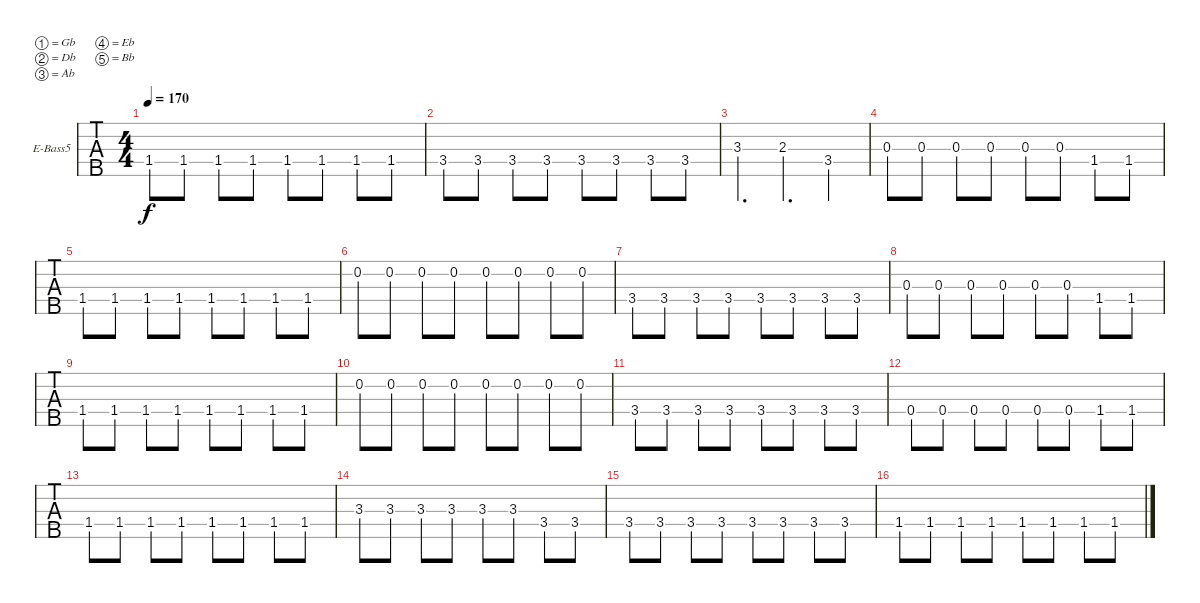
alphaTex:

\bracketExtendMode groupsimilarinstruments
\firstSystemTrackNameOrientation horizontal
\otherSystemsTrackNameOrientation horizontal
\track ("Иван Изотов" "E-Bass5") {instrument electricbasspick}
\staff {tabs}
\tuning (Gb2 Db2 Ab1 Eb1 Bb0)
\ts (4 4)
\tempo 170
\clef f4
\ks c
1.4.8{dy f} 1.4.8 1.4.8 1.4.8 1.4.8 1.4.8 1.4.8 1.4.8 |
3.4.8 3.4.8 3.4.8 3.4.8 3.4.8 3.4.8 3.4.8 3.4.8 |
3.3.4{d} 2.3.4{d} 3.4.4 |
0.3.8 0.3.8 0.3.8 0.3.8 0.3.8 0.3.8 1.4.8 1.4.8 |
1.4.8 1.4.8 1.4.8 1.4.8 1.4.8 1.4.8 1.4.8 1.4.8 |
0.2.8 0.2.8 0.2.8 0.2.8 0.2.8 0.2.8 0.2.8 0.2.8 |
3.4.8 3.4.8 3.4.8 3.4.8 3.4.8 3.4.8 3.4.8 3.4.8 |
0.3.8 0.3.8 0.3.8 0.3.8 0.3.8 0.3.8 1.4.8 1.4.8 |
1.4.8 1.4.8 1.4.8 1.4.8 1.4.8 1.4.8 1.4.8 1.4.8 |
0.2.8 0.2.8 0.2.8 0.2.8 0.2.8 0.2.8 0.2.8 0.2.8 |
3.4.8 3.4.8 3.4.8 3.4.8 3.4.8 3.4.8 3.4.8 3.4.8 |
0.4.8 0.4.8 0.4.8 0.4.8 0.4.8 0.4.8 1.4.8 1.4.8 |
1.4.8 1.4.8 1.4.8 1.4.8 1.4.8 1.4.8 1.4.8 1.4.8 |
3.3.8 3.3.8 3.3.8 3.3.8 3.3.8 3.3.8 3.4.8 3.4.8 |
3.4.8 3.4.8 3.4.8 3.4.8 3.4.8 3.4.8 3.4.8 3.4.8 |
1.4.8 1.4.8 1.4.8 1.4.8 1.4.8 1.4.8 1.4.8 1.4.8
